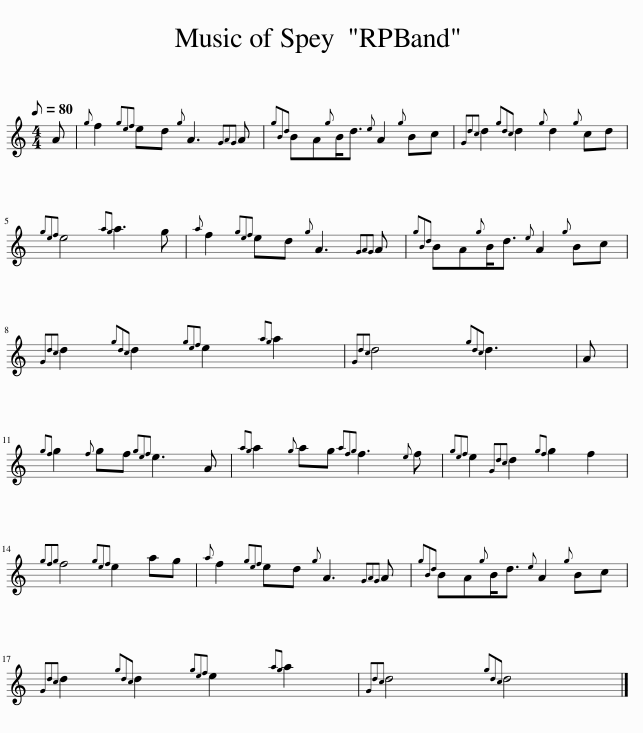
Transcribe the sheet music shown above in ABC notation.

X:1
L:1/8
Q:1/8=80
M:4/4
I:linebreak $
K:C
V:1 treble
V:1
 A |{g} f2{gef} ed{g} A3{GAG} A |{gBd} BA{g}B<d{e} A2{g} Bc |{Gdc} d2{gdc} d2{g} d2{g} cd |${gef} e4{ag} a3 g | %5
{a} f2{gef} ed{g} A3{GAG} A |{gBd} BA{g}B<d{e} A2{g} Bc |${Gdc} d2{gdc} d2{gef} e2{ag} a2 |{Gdc} d4{gdc} d3 | A |$ %10
{gf} g2{f} gf{gef} e3 A |{ag} a2{g} ag{afg} f3{e} f |{gef} e2{Gdc} d2{gf} g2 f2 |${gfg} f4{gef} e2 ag |{a} f2{gef} ed{g} A3{GAG} A | %15
{gBd} BA{g}B<d{e} A2{g} Bc |${Gdc} d2{gdc} d2{gef} e2{ag} a2 |{Gdc} d4{gdc} d4 |] %18
